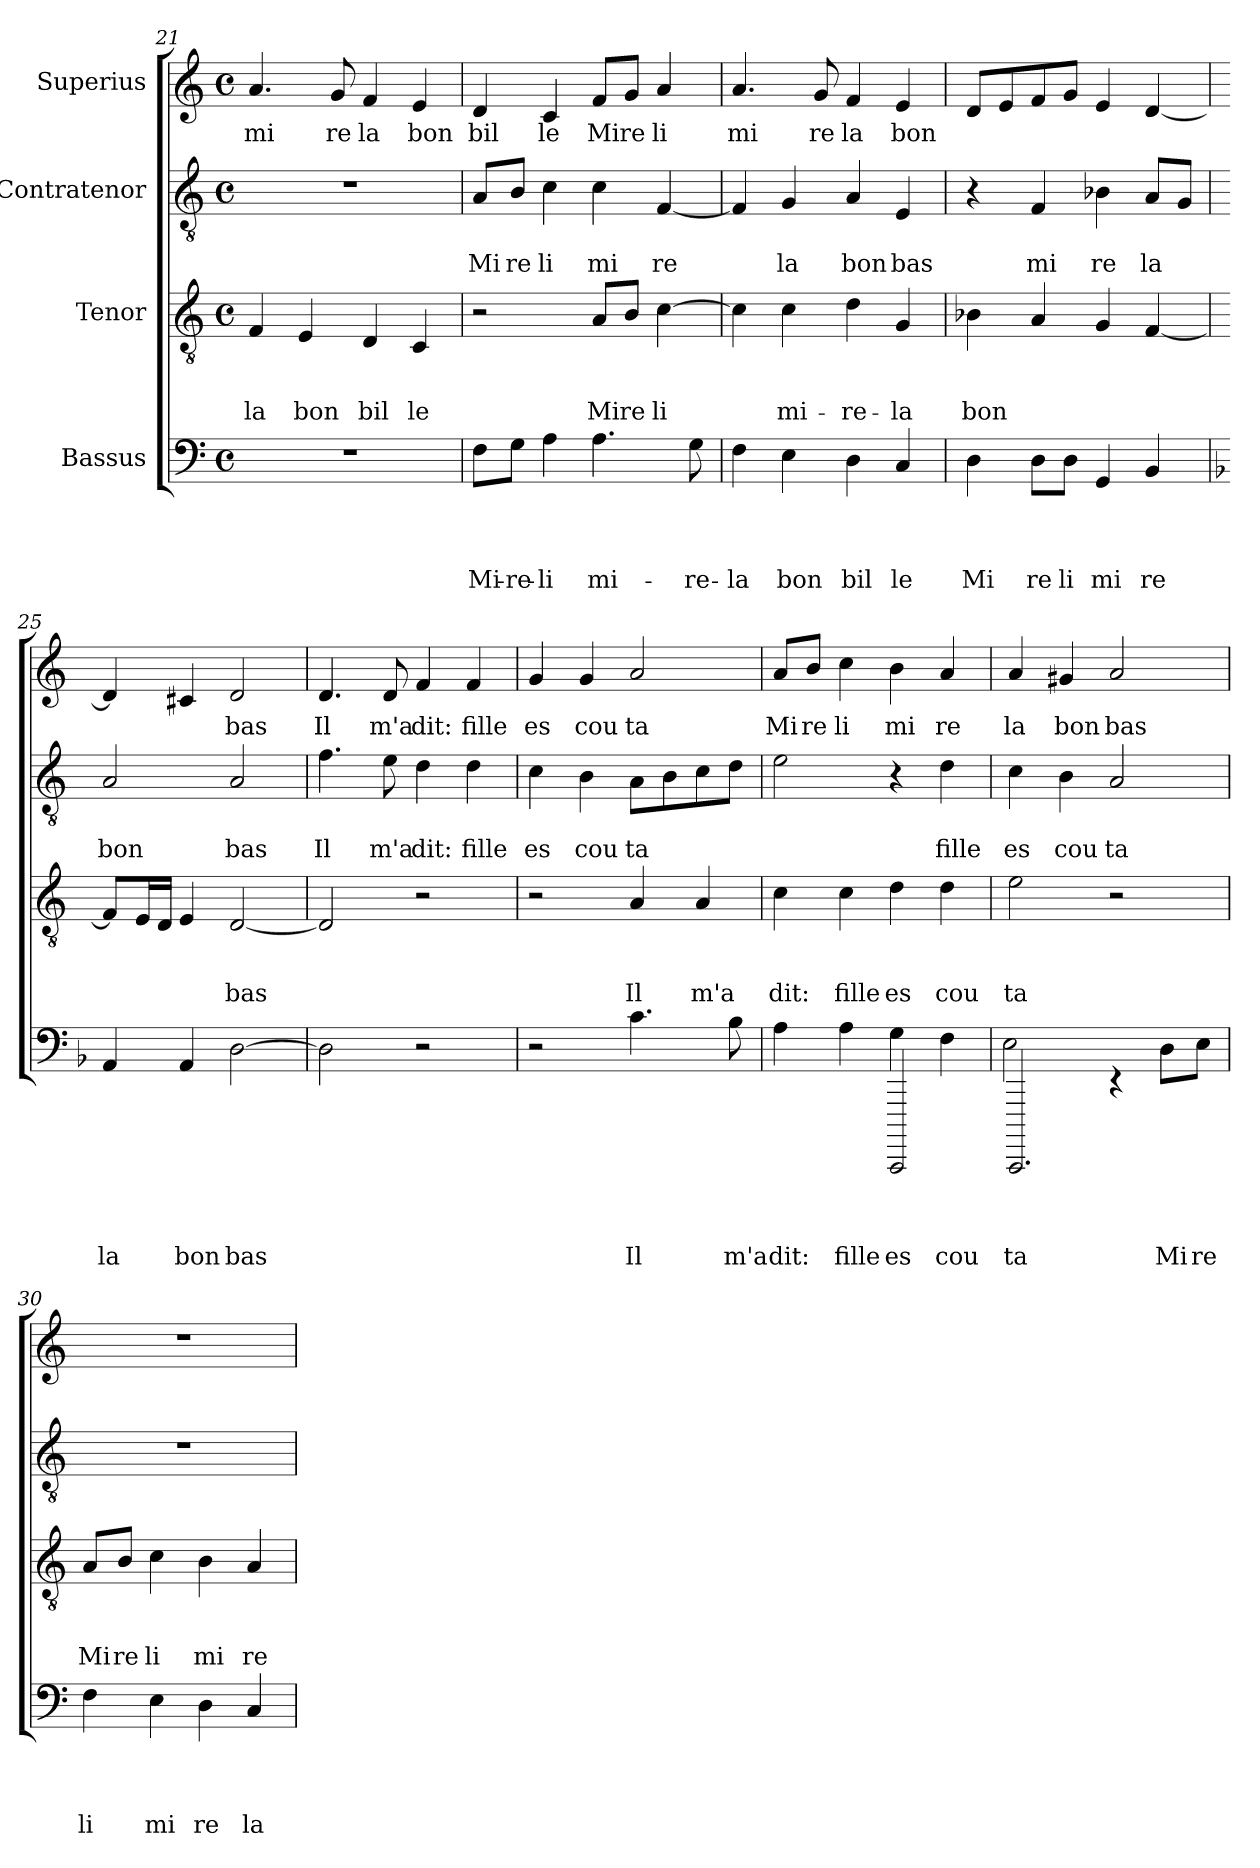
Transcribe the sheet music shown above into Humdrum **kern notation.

**kern	**text	**text	**text	**text	**kern	**text	**text	**text	**kern	**text	**text	**kern	**text
*part4	*part4	*part4	*part4	*part4	*part3	*part3	*part3	*part3	*part2	*part2	*part2	*part1	*part1
*staff4	*staff4	*staff4	*staff4	*staff4	*staff3	*staff3	*staff3	*staff3	*staff2	*staff2	*staff2	*staff1	*staff1
*I"Bassus	*	*	*	*	*I"Tenor	*	*	*	*I"Contratenor	*	*	*I"Superius	*
*clefF4	*	*	*	*	*clefGv2	*	*	*	*clefGv2	*	*	*clefG2	*
*k[]	*	*	*	*	*k[]	*	*	*	*k[]	*	*	*k[]	*
*C:	*	*	*	*	*C:	*	*	*	*C:	*	*	*C:	*
*M4/4	*	*	*	*	*M4/4	*	*	*	*M4/4	*	*	*M4/4	*
*met(c)	*	*	*	*	*met(c)	*	*	*	*met(c)	*	*	*met(c)	*
=21	=21	=21	=21	=21	=21	=21	=21	=21	=21	=21	=21	=21	=21
!	!	!	!	!	!	!	!	!LO:LY:b	!	!	!	!	!LO:LY:b
1r	.	.	.	.	4F/	.	.	la	1r	.	.	4.a/	mi
!	!	!	!	!	!	!	!	!LO:LY:b	!	!	!	!	!
.	.	.	.	.	4E/	.	.	bon	.	.	.	.	.
!	!	!	!	!	!	!	!	!	!	!	!	!	!LO:LY:b
.	.	.	.	.	.	.	.	.	.	.	.	8g/	re
!	!	!	!	!	!	!	!	!LO:LY:b	!	!	!	!	!LO:LY:b
.	.	.	.	.	4D/	.	.	bil	.	.	.	4f/	la
!	!	!	!	!	!	!	!	!LO:LY:b	!	!	!	!	!LO:LY:b
.	.	.	.	.	4C/	.	.	le	.	.	.	4e/	bon
=22	=22	=22	=22	=22	=22	=22	=22	=22	=22	=22	=22	=22	=22
!	!	!	!	!LO:LY:b	!	!	!	!	!	!	!LO:LY:b	!	!LO:LY:b
8F\L	.	.	.	Mi-	2r	.	.	.	8A/L	.	Mi	4d/	bil
!	!	!	!	!LO:LY:b	!	!	!	!	!	!	!LO:LY:b	!	!
8G\J	.	.	.	-re-	.	.	.	.	8B/J	.	re	.	.
!	!	!	!	!LO:LY:b	!	!	!	!	!	!	!LO:LY:b	!	!LO:LY:b
4A\	.	.	.	-li	.	.	.	.	4c\	.	li	4c/	le
!	!	!	!	!LO:LY:b	!	!	!	!LO:LY:b	!	!	!LO:LY:b	!	!LO:LY:b
4.A\	.	.	.	mi-	8A/L	.	.	Mi	4c\	.	mi	8f/L	Mi
!	!	!	!	!	!	!	!	!LO:LY:b	!	!	!	!	!LO:LY:b
.	.	.	.	.	8B/J	.	.	re	.	.	.	8g/J	re
!	!	!	!	!	!	!	!	!LO:LY:b	!	!	!LO:LY:b	!	!LO:LY:b
.	.	.	.	.	[<4c\	.	.	li	[<4F/	.	re	4a/	li
!	!	!	!	!LO:LY:b	!	!	!	!	!	!	!	!	!
8G\	.	.	.	-re-	.	.	.	.	.	.	.	.	.
!!LO:LB:g=z
=23	=23	=23	=23	=23	=23	=23	=23	=23	=23	=23	=23	=23	=23
!	!	!	!	!LO:LY:b	!	!	!	!	!	!	!	!	!LO:LY:b
4F\	.	.	.	-la	4c\]	.	.	.	4F/]	.	.	4.a/	mi
!	!	!	!	!LO:LY:b	!	!	!	!LO:LY:b	!	!	!LO:LY:b	!	!
4E\	.	.	.	bon	4c\	.	.	mi-	4G/	.	la	.	.
!	!	!	!	!	!	!	!	!	!	!	!	!	!LO:LY:b
.	.	.	.	.	.	.	.	.	.	.	.	8g/	re
!	!	!	!	!LO:LY:b	!	!	!	!LO:LY:b	!	!	!LO:LY:b	!	!LO:LY:b
4D\	.	.	.	bil	4d\	.	.	-re-	4A/	.	bon	4f/	la
!	!	!	!	!LO:LY:b	!	!	!	!LO:LY:b	!	!	!LO:LY:b	!	!LO:LY:b
4C/	.	.	.	le	4G/	.	.	-la	4E/	.	bas	4e/	bon
=24	=24	=24	=24	=24	=24	=24	=24	=24	=24	=24	=24	=24	=24
!	!	!	!	!LO:LY:b	!	!	!	!LO:LY:b	!	!	!	!	!
4D\	.	.	.	Mi	4B-\	.	.	bon	4r	.	.	8d/L	.
.	.	.	.	.	.	.	.	.	.	.	.	8e/	.
!	!	!	!	!LO:LY:b	!	!	!	!	!	!	!LO:LY:b	!	!
8D\L	.	.	.	re	4A/	.	.	.	4F/	.	mi	8f/	.
!	!	!	!	!LO:LY:b	!	!	!	!	!	!	!	!	!
8D\J	.	.	.	li	.	.	.	.	.	.	.	8g/J	.
!	!	!	!	!LO:LY:b	!	!	!	!	!	!	!LO:LY:b	!	!
4GG/	.	.	.	mi	4G/	.	.	.	4B-\	.	re	4e/	.
!	!	!	!	!LO:LY:b	!	!	!	!	!	!	!LO:LY:b	!	!
4BB/	.	.	.	re	[<4F/	.	.	.	8A/L	.	la	[<4d/	.
.	.	.	.	.	.	.	.	.	8G/J	.	.	.	.
=25	=25	=25	=25	=25	=25	=25	=25	=25	=25	=25	=25	=25	=25
*k[b-]	*	*	*	*	*	*	*	*	*	*	*	*	*
*F:	*	*	*	*	*	*	*	*	*	*	*	*	*
!	!	!	!	!LO:LY:b	!	!	!	!	!	!	!LO:LY:b	!	!
4AA/	.	.	.	la	8F/L]	.	.	.	2A/	.	bon	4d/]	.
.	.	.	.	.	16E/L	.	.	.	.	.	.	.	.
.	.	.	.	.	16D/JJ	.	.	.	.	.	.	.	.
!	!	!	!	!LO:LY:b	!	!	!	!	!	!	!	!	!
4AA/	.	.	.	bon	4E/	.	.	.	.	.	.	4c#/	.
!	!	!	!	!LO:LY:b	!	!	!	!LO:LY:b	!	!	!LO:LY:b	!	!LO:LY:b
[>2D\	.	.	.	bas	[<2D/	.	.	bas	2A/	.	bas	2d/	bas
=26	=26	=26	=26	=26	=26	=26	=26	=26	=26	=26	=26	=26	=26
!	!	!	!	!	!	!	!	!	!	!	!LO:LY:b	!	!LO:LY:b
2D\]	.	.	.	.	2D/]	.	.	.	4.f\	.	Il	4.d/	Il
!	!	!	!	!	!	!	!	!	!	!	!LO:LY:b	!	!LO:LY:b
.	.	.	.	.	.	.	.	.	8e\	.	m'a	8d/	m'a
!	!	!	!	!	!	!	!	!	!	!	!LO:LY:b	!	!LO:LY:b
2r	.	.	.	.	2r	.	.	.	4d\	.	dit:	4f/	dit:
!	!	!	!	!	!	!	!	!	!	!	!LO:LY:b	!	!LO:LY:b
.	.	.	.	.	.	.	.	.	4d\	.	fille	4f/	fille
!!LO:PB:g=z
=27	=27	=27	=27	=27	=27	=27	=27	=27	=27	=27	=27	=27	=27
*k[]	*	*	*	*	*	*	*	*	*	*	*	*	*
*C:	*	*	*	*	*	*	*	*	*	*	*	*	*
!	!	!	!	!	!	!	!	!	!	!	!LO:LY:b	!	!LO:LY:b
2r	.	.	.	.	2r	.	.	.	4c\	.	es	4g/	es
!	!	!	!	!	!	!	!	!	!	!	!LO:LY:b	!	!LO:LY:b
.	.	.	.	.	.	.	.	.	4B\	.	cou	4g/	cou
!	!	!	!	!LO:LY:b	!	!	!	!LO:LY:b	!	!	!LO:LY:b	!	!LO:LY:b
4.c\	.	.	.	Il	4A/	.	.	Il	8A\L	.	ta	2a/	ta
.	.	.	.	.	.	.	.	.	8B\	.	.	.	.
!	!	!	!	!	!	!	!	!LO:LY:b	!	!	!	!	!
.	.	.	.	.	4A/	.	.	m'a	8c\	.	.	.	.
!	!	!	!	!LO:LY:b	!	!	!	!	!	!	!	!	!
8B\	.	.	.	m'a	.	.	.	.	8d\J	.	.	.	.
=28	=28	=28	=28	=28	=28	=28	=28	=28	=28	=28	=28	=28	=28
!	!	!	!	!LO:LY:b	!	!	!	!LO:LY:b	!	!	!	!	!LO:LY:b
*^	*	*	*	*	*	*	*	*	*	*	*	*	*
4A\	2ryy	.	.	.	dit:	4c\	.	.	dit:	2e\	.	.	8a/L	Mi
!	!	!	!	!	!	!	!	!	!	!	!	!	!	!LO:LY:b
.	.	.	.	.	.	.	.	.	.	.	.	.	8b/J	re
!	!	!	!	!	!LO:LY:b	!	!	!	!LO:LY:b	!	!	!	!	!LO:LY:b
4A\	.	.	.	.	fille	4c\	.	.	fille	.	.	.	4cc\	li
!	!	!	!	!	!LO:LY:b	!	!	!	!LO:LY:b	!	!	!	!	!LO:LY:b
4G\	2CCCC/	.	.	.	es	4d\	.	.	es	4r	.	.	4b\	mi
!	!	!	!	!	!LO:LY:b	!	!	!	!LO:LY:b	!	!	!LO:LY:b	!	!LO:LY:b
4F\	.	.	.	.	cou	4d\	.	.	cou	4d\	.	fille	4a/	re
=29	=29	=29	=29	=29	=29	=29	=29	=29	=29	=29	=29	=29	=29	=29
!	!	!	!	!	!LO:LY:b	!	!	!	!LO:LY:b	!	!	!LO:LY:b	!	!LO:LY:b
2.CCCC/	2E\	.	.	.	ta	2e\	.	.	ta	4c\	.	es	4a/	la
!	!	!	!	!	!	!	!	!	!	!	!	!LO:LY:b	!	!LO:LY:b
.	.	.	.	.	.	.	.	.	.	4B\	.	cou	4g#/	bon
!	!	!	!	!	!	!	!	!	!	!	!	!LO:LY:b	!	!LO:LY:b
.	4rEE	.	.	.	.	2r	.	.	.	2A/	.	ta	2a/	bas
!	!	!	!	!	!LO:LY:b	!	!	!	!	!	!	!	!	!
4ryy	8D\L	.	.	.	Mi	.	.	.	.	.	.	.	.	.
!	!	!	!	!	!LO:LY:b	!	!	!	!	!	!	!	!	!
.	8E\J	.	.	.	re	.	.	.	.	.	.	.	.	.
=30	=30	=30	=30	=30	=30	=30	=30	=30	=30	=30	=30	=30	=30	=30
!	!	!	!	!	!LO:LY:b	!	!	!	!LO:LY:b	!	!	!	!	!
*v	*v	*	*	*	*	*	*	*	*	*	*	*	*	*
4F\	.	.	.	li	8A/L	.	.	Mi	1r	.	.	1r	.
!	!	!	!	!	!	!	!	!LO:LY:b	!	!	!	!	!
.	.	.	.	.	8B/J	.	.	re	.	.	.	.	.
!	!	!	!	!LO:LY:b	!	!	!	!LO:LY:b	!	!	!	!	!
4E\	.	.	.	mi	4c\	.	.	li	.	.	.	.	.
!	!	!	!	!LO:LY:b	!	!	!	!LO:LY:b	!	!	!	!	!
4D\	.	.	.	re	4B\	.	.	mi	.	.	.	.	.
!	!	!	!	!LO:LY:b	!	!	!	!LO:LY:b	!	!	!	!	!
4C/	.	.	.	la	4A/	.	.	re	.	.	.	.	.
=	=	=	=	=	=	=	=	=	=	=	=	=	=
*-	*-	*-	*-	*-	*-	*-	*-	*-	*-	*-	*-	*-	*-
